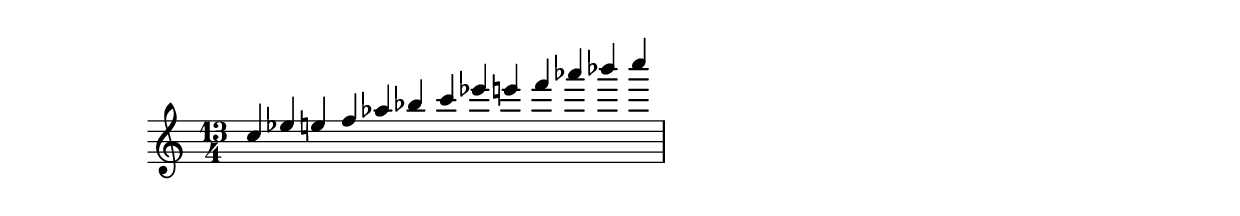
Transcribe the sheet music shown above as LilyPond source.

\version "2.18.2" \score { \new Staff << \new Voice { \set midiInstrument = #"piano" \voiceOne
 \key c \major \time 13/4
\override Voice.TextScript.font-size = #-4
 { c'' ees'' e'' f'' aes'' bes'' c''' ees''' e''' f''' aes''' bes''' c''''  } 
 } >> \layout { } \midi { \context { \Staff \remove "Staff_performer" }
\context { \Voice \consists "Staff_performer" } \tempo 2 = 60 } }
\paper{oddHeaderMarkup = ##f oddFooterMarkup = ##f}
